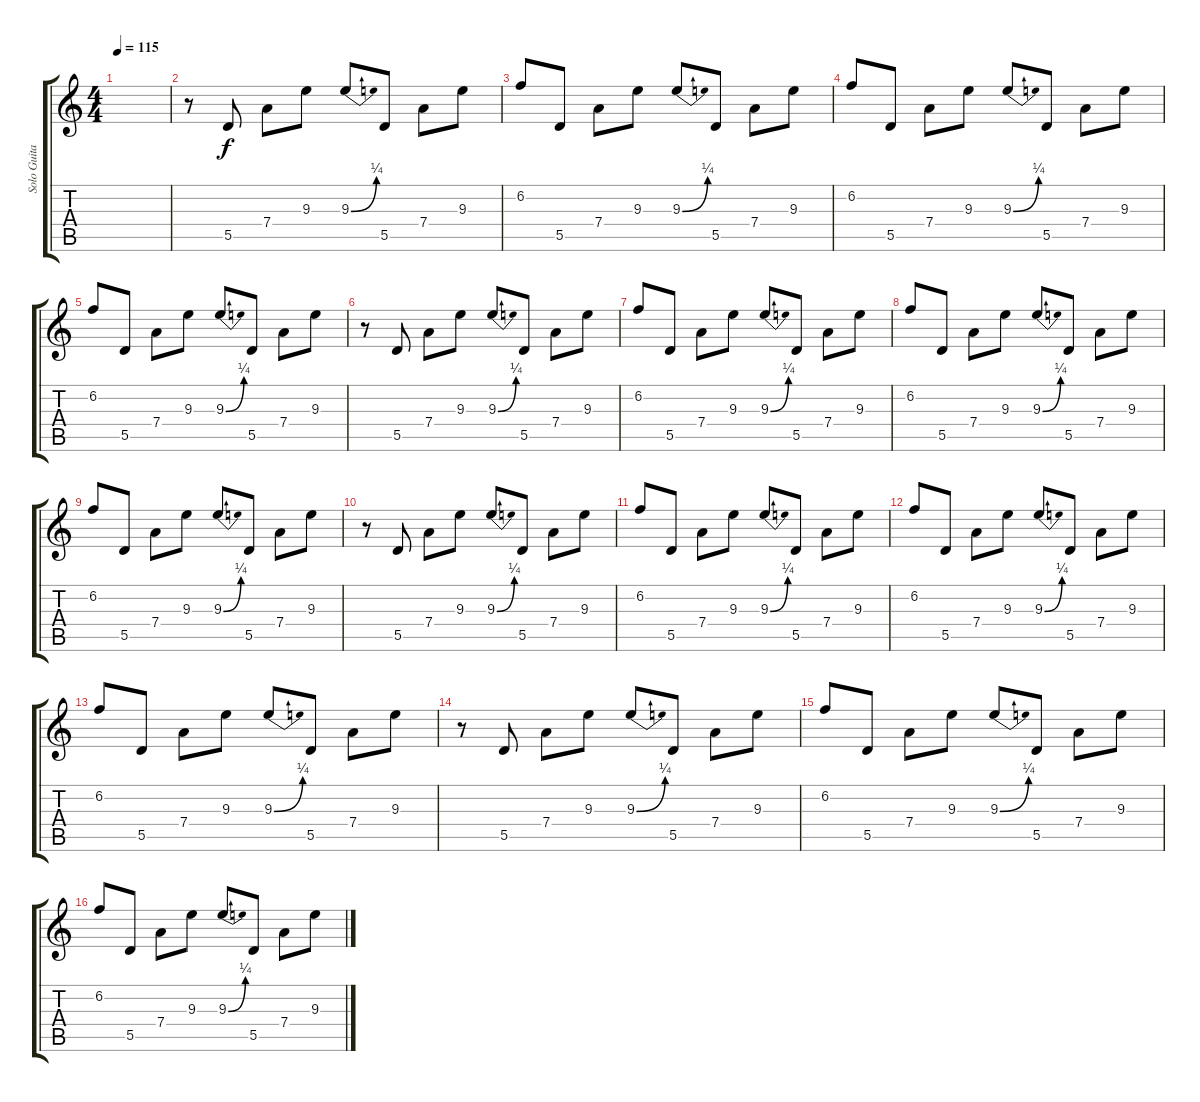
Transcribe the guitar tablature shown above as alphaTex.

\track ("Solo Guitar" "Solo Guita") {instrument overdrivenguitar}
\staff {score tabs}
\tuning (E4 B3 G3 D3 A2 E2) {hide}
\ts (4 4)
\tempo 115
\clef g2
\ks c
|
r.8 5.5.8 7.4.8 9.3.8 9.3{be (bend 0 0 60 1)}.8 5.5.8 7.4.8 9.3.8 |
6.2.8 5.5.8 7.4.8 9.3.8 9.3{be (bend 0 0 60 1)}.8 5.5.8 7.4.8 9.3.8 |
6.2.8 5.5.8 7.4.8 9.3.8 9.3{be (bend 0 0 60 1)}.8 5.5.8 7.4.8 9.3.8 |
6.2.8 5.5.8 7.4.8 9.3.8 9.3{be (bend 0 0 60 1)}.8 5.5.8 7.4.8 9.3.8 |
r.8 5.5.8 7.4.8 9.3.8 9.3{be (bend 0 0 60 1)}.8 5.5.8 7.4.8 9.3.8 |
6.2.8 5.5.8 7.4.8 9.3.8 9.3{be (bend 0 0 60 1)}.8 5.5.8 7.4.8 9.3.8 |
6.2.8 5.5.8 7.4.8 9.3.8 9.3{be (bend 0 0 60 1)}.8 5.5.8 7.4.8 9.3.8 |
6.2.8 5.5.8 7.4.8 9.3.8 9.3{be (bend 0 0 60 1)}.8 5.5.8 7.4.8 9.3.8 |
r.8 5.5.8 7.4.8 9.3.8 9.3{be (bend 0 0 60 1)}.8 5.5.8 7.4.8 9.3.8 |
6.2.8 5.5.8 7.4.8 9.3.8 9.3{be (bend 0 0 60 1)}.8 5.5.8 7.4.8 9.3.8 |
6.2.8 5.5.8 7.4.8 9.3.8 9.3{be (bend 0 0 60 1)}.8 5.5.8 7.4.8 9.3.8 |
6.2.8 5.5.8 7.4.8 9.3.8 9.3{be (bend 0 0 60 1)}.8 5.5.8 7.4.8 9.3.8 |
r.8 5.5.8 7.4.8 9.3.8 9.3{be (bend 0 0 60 1)}.8 5.5.8 7.4.8 9.3.8 |
6.2.8 5.5.8 7.4.8 9.3.8 9.3{be (bend 0 0 60 1)}.8 5.5.8 7.4.8 9.3.8 |
6.2.8 5.5.8 7.4.8 9.3.8 9.3{be (bend 0 0 60 1)}.8 5.5.8 7.4.8 9.3.8
